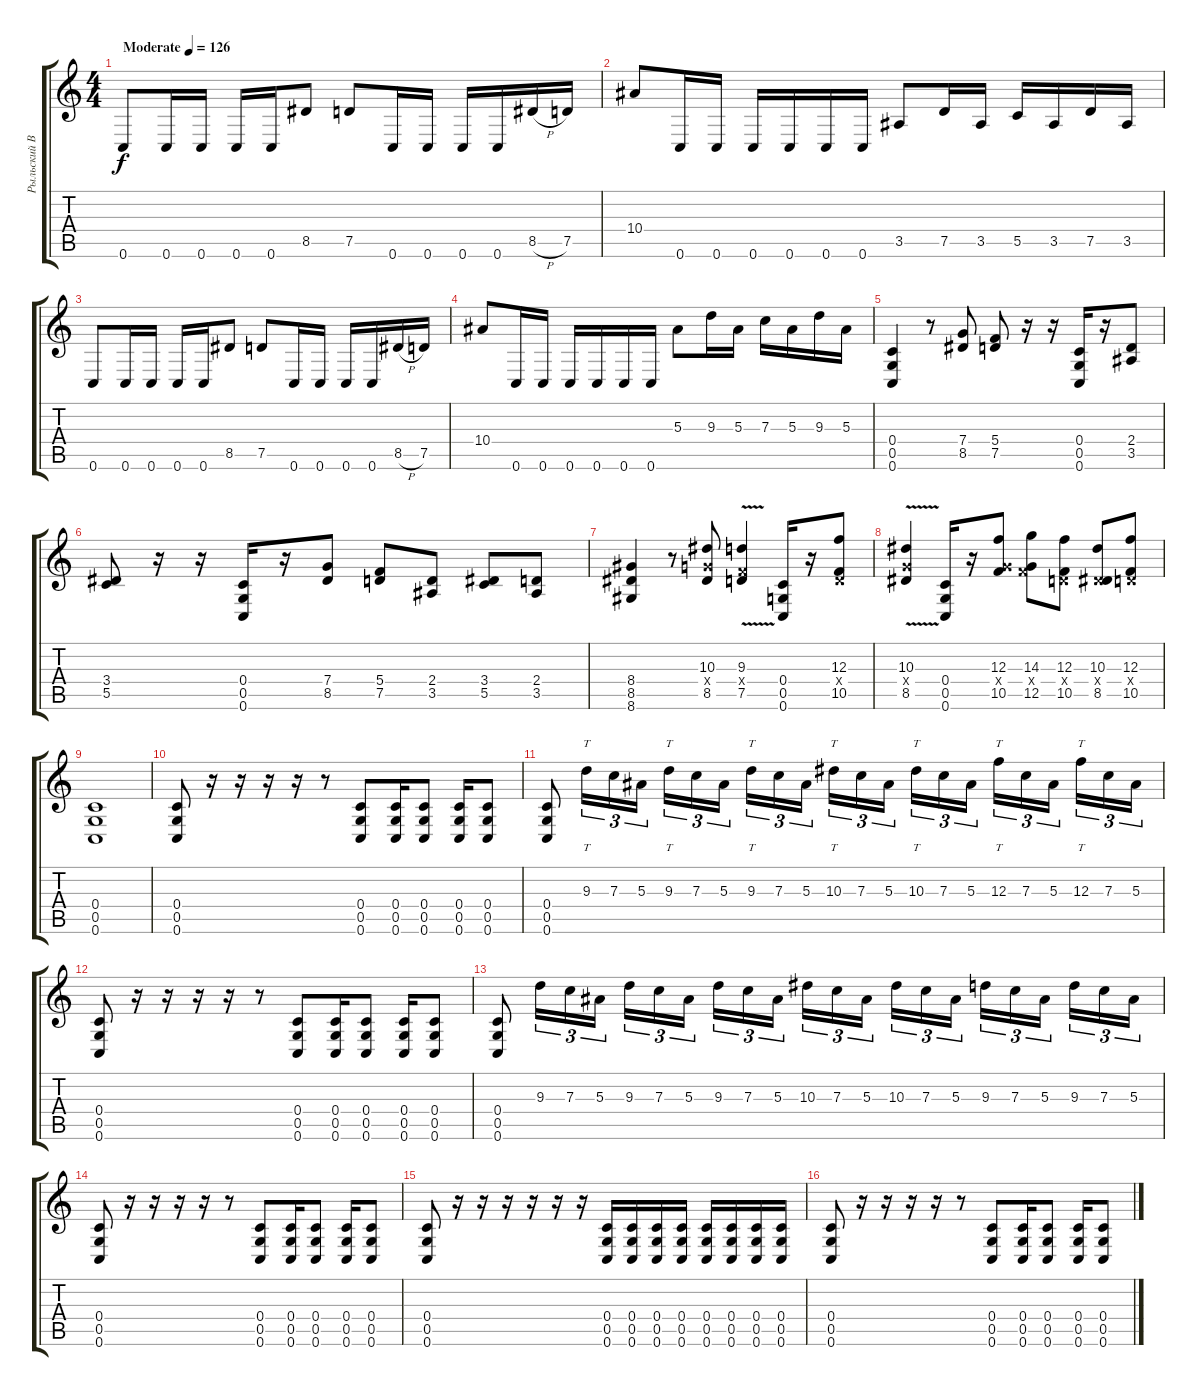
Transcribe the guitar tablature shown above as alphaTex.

\track ("Рыльский Владислав" "Рыльский В") {instrument distortionguitar}
\staff {score tabs}
\tuning (D4 A3 F3 C3 G2 C2) {hide}
\ts (4 4)
\tempo (126 "Moderate")
\clef g2
\ks c
0.6.8{dy f instrument distortionguitar} 0.6.16 0.6.16 0.6.16 0.6.16 8.5.8 7.5.8 0.6.16 0.6.16 0.6.16 0.6.16 8.5{h}.16 7.5.16 |
10.4.8 0.6.16 0.6.16 0.6.16 0.6.16 0.6.16 0.6.16 3.5.8 7.5.16 3.5.16 5.5.16 3.5.16 7.5.16 3.5.16 |
0.6.8 0.6.16 0.6.16 0.6.16 0.6.16 8.5.8 7.5.8 0.6.16 0.6.16 0.6.16 0.6.16 8.5{h}.16 7.5.16 |
10.4.8 0.6.16 0.6.16 0.6.16 0.6.16 0.6.16 0.6.16 5.3.8 9.3.16 5.3.16 7.3.16 5.3.16 9.3.16 5.3.16 |
(0.4 0.5 0.6).4 r.8 (7.4 8.5).8 (5.4 7.5).8 r.16 r.16 (0.4 0.5 0.6).16 r.16 (2.4 3.5).8 |
(3.4 5.5).8 r.16 r.16 (0.4 0.5 0.6).16 r.16 (7.4 8.5).8 (5.4 7.5).8 (2.4 3.5).8 (3.4 5.5).8 (2.4 3.5).8 |
(8.4 8.5 8.6).4 r.8 (10.3 7.4{x} 8.5).8 (9.3{v} 5.4{x} 7.5).4 (0.4 0.5 0.6).16 r.16 (12.3 2.4{x} 10.5).8 |
(10.3{v} 7.4{x} 8.5).4 (0.4 0.5 0.6).16 r.16 (12.3 7.4{x} 10.5).8 (14.3 5.4{x} 12.5).8 (12.3 2.4{x} 10.5).8 (10.3 3.4{x} 8.5).8 (12.3 2.4{x} 10.5).8 |
(0.4 0.5 0.6).1 |
(0.4 0.5 0.6).8 r.16 r.16 r.16 r.16 r.8 (0.4 0.5 0.6).8 (0.4 0.5 0.6).16 (0.4 0.5 0.6).8 (0.4 0.5 0.6).16 (0.4 0.5 0.6).8 |
(0.4 0.5 0.6).8 9.3.16{tt tu (3 2)} 7.3.16{tu (3 2)} 5.3.16{tu (3 2)} 9.3.16{tt tu (3 2)} 7.3.16{tu (3 2)} 5.3.16{tu (3 2) beam splitsecondary} 9.3.16{tt tu (3 2)} 7.3.16{tu (3 2)} 5.3.16{tu (3 2)} 10.3.16{tt tu (3 2)} 7.3.16{tu (3 2)} 5.3.16{tu (3 2) beam splitsecondary} 10.3.16{tt tu (3 2)} 7.3.16{tu (3 2)} 5.3.16{tu (3 2)} 12.3.16{tt tu (3 2)} 7.3.16{tu (3 2)} 5.3.16{tu (3 2) beam splitsecondary} 12.3.16{tt tu (3 2)} 7.3.16{tu (3 2)} 5.3.16{tu (3 2)} |
(0.4 0.5 0.6).8 r.16 r.16 r.16 r.16 r.8 (0.4 0.5 0.6).8 (0.4 0.5 0.6).16 (0.4 0.5 0.6).8 (0.4 0.5 0.6).16 (0.4 0.5 0.6).8 |
(0.4 0.5 0.6).8 9.3.16{tu (3 2)} 7.3.16{tu (3 2)} 5.3.16{tu (3 2)} 9.3.16{tu (3 2)} 7.3.16{tu (3 2)} 5.3.16{tu (3 2) beam splitsecondary} 9.3.16{tu (3 2)} 7.3.16{tu (3 2)} 5.3.16{tu (3 2)} 10.3.16{tu (3 2)} 7.3.16{tu (3 2)} 5.3.16{tu (3 2) beam splitsecondary} 10.3.16{tu (3 2)} 7.3.16{tu (3 2)} 5.3.16{tu (3 2)} 9.3.16{tu (3 2)} 7.3.16{tu (3 2)} 5.3.16{tu (3 2) beam splitsecondary} 9.3.16{tu (3 2)} 7.3.16{tu (3 2)} 5.3.16{tu (3 2)} |
(0.4 0.5 0.6).8 r.16 r.16 r.16 r.16 r.8 (0.4 0.5 0.6).8 (0.4 0.5 0.6).16 (0.4 0.5 0.6).8 (0.4 0.5 0.6).16 (0.4 0.5 0.6).8 |
(0.4 0.5 0.6).8 r.16 r.16 r.16 r.16 r.16 r.16 (0.4 0.5 0.6).16 (0.4 0.5 0.6).16 (0.4 0.5 0.6).16 (0.4 0.5 0.6).16 (0.4 0.5 0.6).16 (0.4 0.5 0.6).16 (0.4 0.5 0.6).16 (0.4 0.5 0.6).16 |
(0.4 0.5 0.6).8 r.16 r.16 r.16 r.16 r.8 (0.4 0.5 0.6).8 (0.4 0.5 0.6).16 (0.4 0.5 0.6).8 (0.4 0.5 0.6).16 (0.4 0.5 0.6).8
